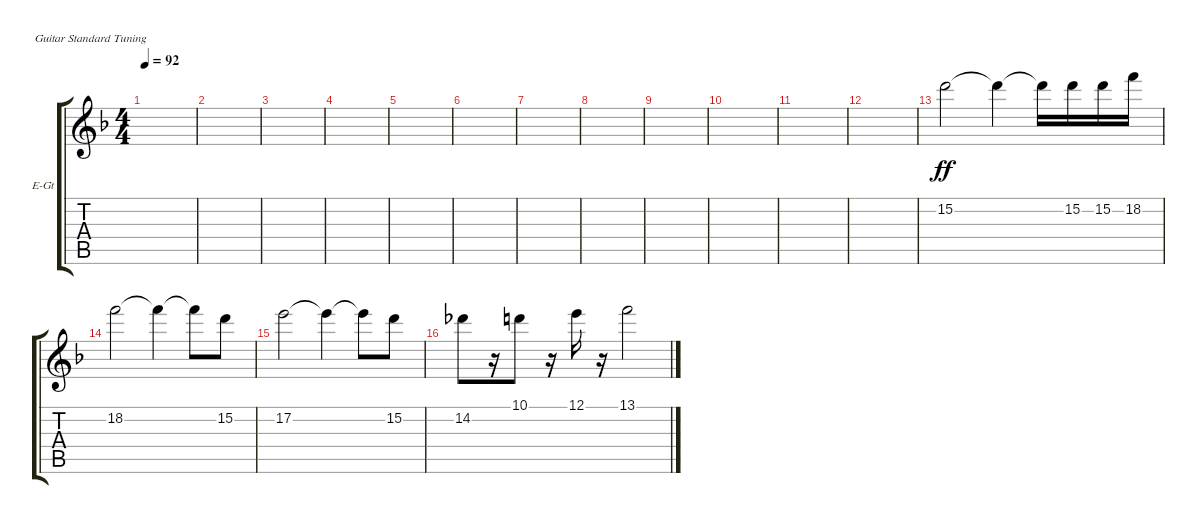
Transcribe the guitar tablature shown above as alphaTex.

\defaultSystemsLayout 4
\bracketExtendMode groupsimilarinstruments
\firstSystemTrackNameOrientation horizontal
\otherSystemsTrackNameOrientation horizontal
\track ("Mellotron - Flute (Banks) & Flute (Gabriel)" "E-Gt") {instrument electricguitarclean}
\staff {score tabs}
\tuning (E4 B3 G3 D3 A2 E2)
\ts (4 4)
\tempo 92
\clef g2
\ks dminor
|
|
|
|
|
|
|
|
|
|
|
|
15.2.2{dy ff} 15.2{t}.4 15.2{t}.16 15.2.16 15.2.16 18.2.16 |
18.2.2 18.2{t}.4 18.2{t}.8 15.2.8 |
17.2.2 17.2{t}.4 17.2{t}.8 15.2.8 |
14.2.8 r.16 10.1.8 r.16 12.1.16 r.16 13.1.2
